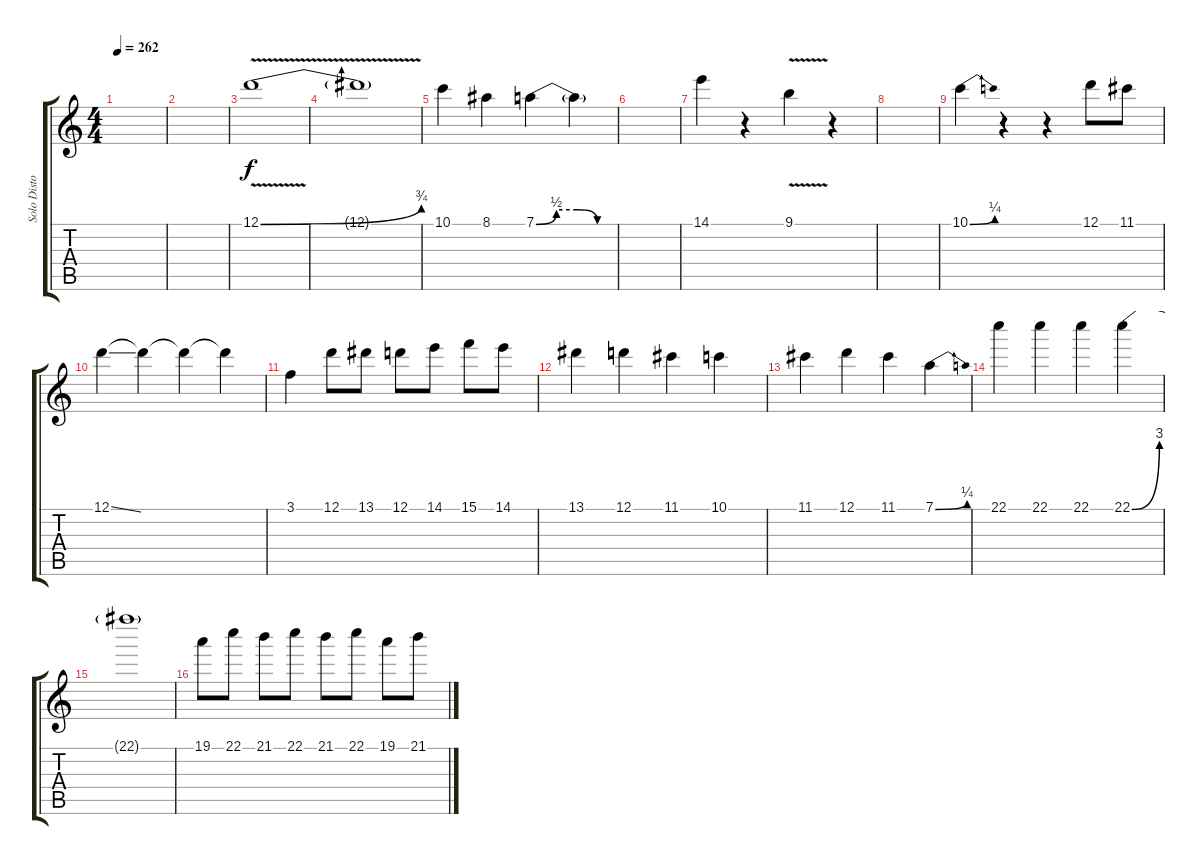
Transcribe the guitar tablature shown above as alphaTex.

\track ("Solo Distortion Guitar" "Solo Disto") {instrument distortionguitar}
\staff {score tabs}
\tuning (D4 A3 Gb3 D3 A2 D2) {hide}
\ts (4 4)
\tempo 262
\clef g2
\ks c
|
|
12.1{be (bend 0 0 60 3) v}.1 |
12.1{t}.1 |
10.1.4 8.1.4 7.1{be (custom 0 0 15 2 30 2 45 0 60 0)}.4 7.1{t}.4 |
|
14.1.4 r.4 9.1{v}.4 r.4 |
|
10.1{be (bend 0 0 60 1)}.4 r.4 r.4 12.1.8 11.1.8 |
12.1{ss}.4 12.1{t}.4 12.1{t}.4 12.1{t}.4 |
3.1.4 12.1.8 13.1.8 12.1.8 14.1.8 15.1.8 14.1.8 |
13.1.4 12.1.4 11.1.4 10.1.4 |
11.1.4 12.1.4 11.1.4 7.1{be (bend 0 0 60 1)}.4 |
22.1.4 22.1.4 22.1.4 22.1{be (bend 0 0 60 12)}.4 |
22.1{t}.1 |
19.1.8 22.1.8 21.1.8 22.1.8 21.1.8 22.1.8 19.1.8 21.1.8
